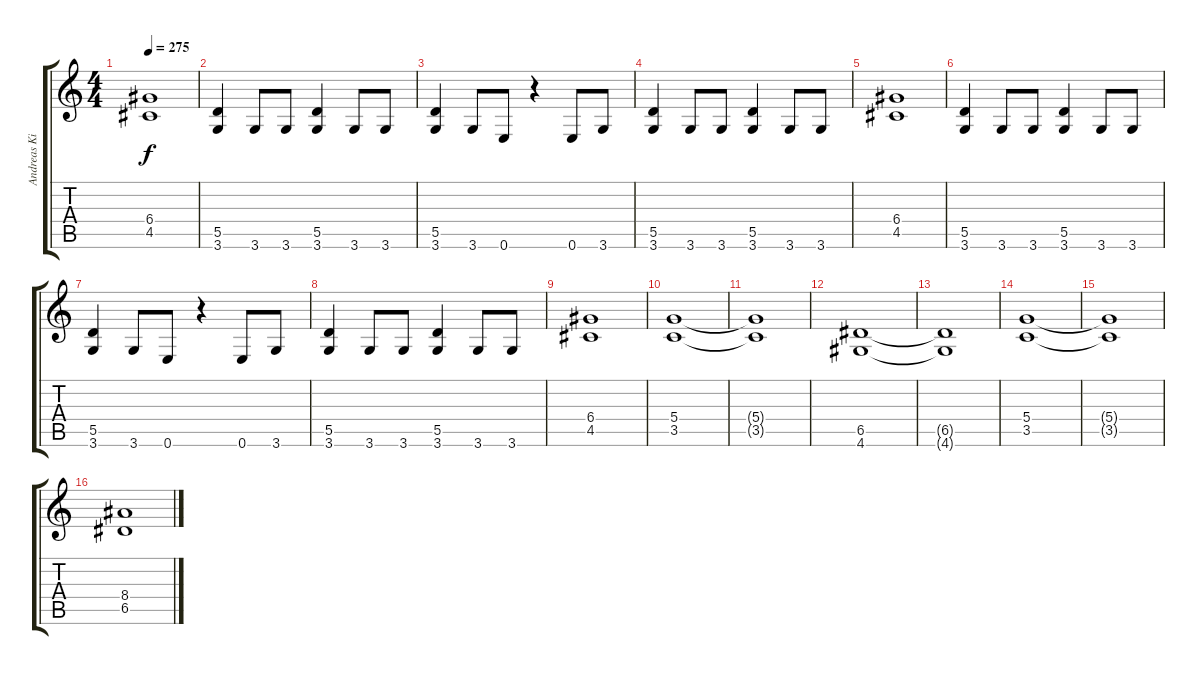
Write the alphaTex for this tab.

\track ("Andreas Kisser" "Andreas Ki") {instrument distortionguitar}
\staff {score tabs}
\tuning (E4 B3 G3 D3 A2 E2) {hide}
\ts (4 4)
\tempo 275
\clef g2
\ks c
(6.4 4.5).1{dy f} |
(5.5 3.6).4 3.6.8 3.6.8 (5.5 3.6).4 3.6.8 3.6.8 |
(5.5 3.6).4 3.6.8 0.6.8 r.4 0.6.8 3.6.8 |
(5.5 3.6).4 3.6.8 3.6.8 (5.5 3.6).4 3.6.8 3.6.8 |
(6.4 4.5).1 |
(5.5 3.6).4 3.6.8 3.6.8 (5.5 3.6).4 3.6.8 3.6.8 |
(5.5 3.6).4 3.6.8 0.6.8 r.4 0.6.8 3.6.8 |
(5.5 3.6).4 3.6.8 3.6.8 (5.5 3.6).4 3.6.8 3.6.8 |
(6.4 4.5).1 |
(5.4 3.5).1 |
(5.4{t} 3.5{t}).1 |
(6.5 4.6).1 |
(6.5{t} 4.6{t}).1 |
(5.4 3.5).1 |
(5.4{t} 3.5{t}).1 |
(8.4 6.5).1
